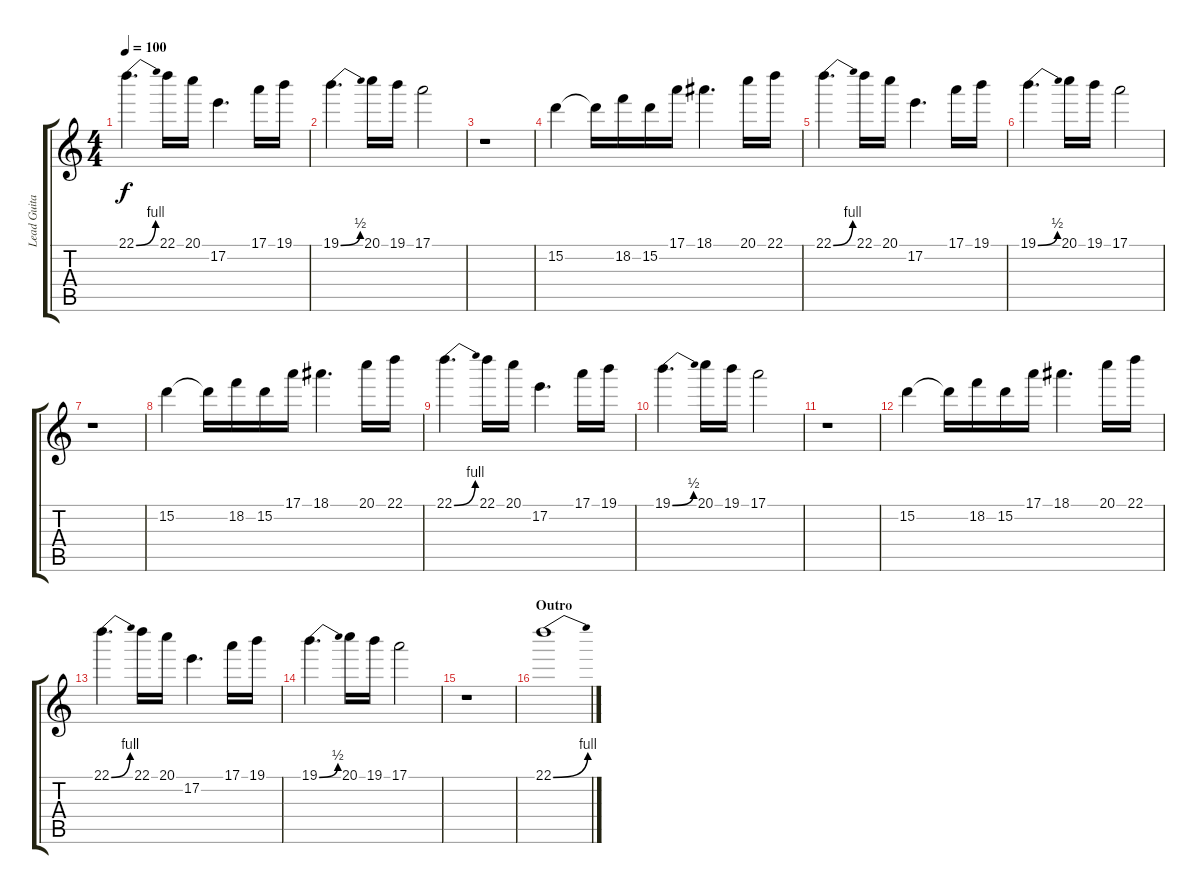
\track ("Lead Guitar" "Lead Guita") {instrument distortionguitar}
\staff {score tabs}
\tuning (E4 B3 G3 D3 A2 E2) {hide}
\ts (4 4)
\tempo 100
\clef g2
\ks c
22.1{be (bend 0 0 60 4)}.4{d dy f} 22.1.16 20.1.16 17.2.4{d} 17.1.16 19.1.16 |
19.1{be (bend 0 0 60 2)}.4{d} 20.1.16 19.1.16 17.1.2 |
r.1 |
15.2.4 15.2{t}.16 18.2.16 15.2.16 17.1.16 18.1.4{d} 20.1.16 22.1.16 |
22.1{be (bend 0 0 60 4)}.4{d} 22.1.16 20.1.16 17.2.4{d} 17.1.16 19.1.16 |
19.1{be (bend 0 0 60 2)}.4{d} 20.1.16 19.1.16 17.1.2 |
r.1 |
15.2.4 15.2{t}.16 18.2.16 15.2.16 17.1.16 18.1.4{d} 20.1.16 22.1.16 |
22.1{be (bend 0 0 60 4)}.4{d} 22.1.16 20.1.16 17.2.4{d} 17.1.16 19.1.16 |
19.1{be (bend 0 0 60 2)}.4{d} 20.1.16 19.1.16 17.1.2 |
r.1 |
15.2.4 15.2{t}.16 18.2.16 15.2.16 17.1.16 18.1.4{d} 20.1.16 22.1.16 |
22.1{be (bend 0 0 60 4)}.4{d} 22.1.16 20.1.16 17.2.4{d} 17.1.16 19.1.16 |
19.1{be (bend 0 0 60 2)}.4{d} 20.1.16 19.1.16 17.1.2 |
r.1 |
\section ("" "Outro")
22.1{be (bend 0 0 60 4)}.1
